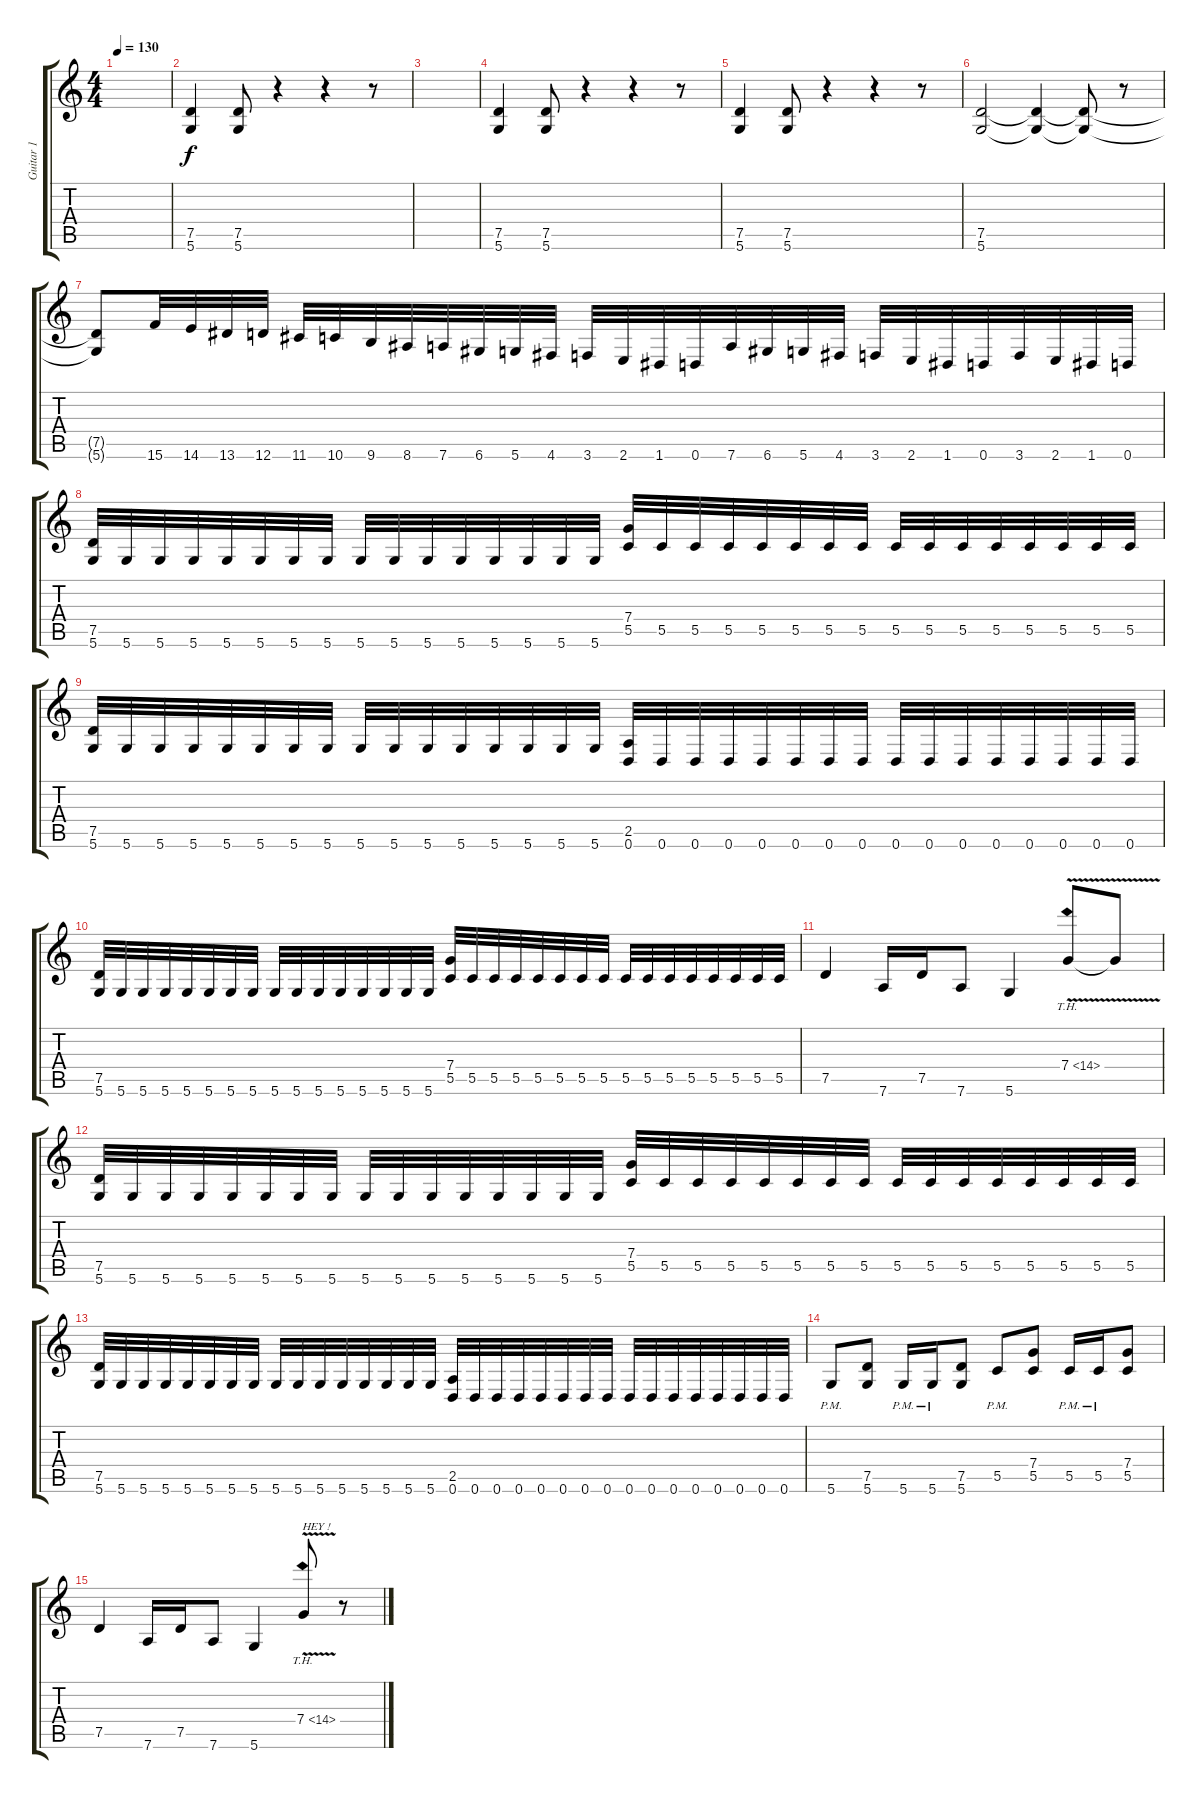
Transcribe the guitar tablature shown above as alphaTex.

\track ("Guitar 1" "Guitar 1") {instrument distortionguitar}
\staff {score tabs}
\tuning (D4 A3 F3 C3 G2 D2) {hide}
\ts (4 4)
\tempo 130
\clef g2
\ks c
|
(7.5 5.6).4 (7.5 5.6).8 r.4 r.4 r.8 |
|
(7.5 5.6).4 (7.5 5.6).8 r.4 r.4 r.8 |
(7.5 5.6).4 (7.5 5.6).8 r.4 r.4 r.8 |
(7.5 5.6).2 (7.5{t} 5.6{t}).4 (7.5{t} 5.6{t}).8 r.8 |
(7.5{t} 5.6{t}).8 15.6.32 14.6.32 13.6.32 12.6.32 11.6.32 10.6.32 9.6.32 8.6.32 7.6.32 6.6.32 5.6.32 4.6.32 3.6.32 2.6.32 1.6.32 0.6.32 7.6.32 6.6.32 5.6.32 4.6.32 3.6.32 2.6.32 1.6.32 0.6.32 3.6.32 2.6.32 1.6.32 0.6.32 |
(7.5 5.6).32 5.6.32 5.6.32 5.6.32 5.6.32 5.6.32 5.6.32 5.6.32 5.6.32 5.6.32 5.6.32 5.6.32 5.6.32 5.6.32 5.6.32 5.6.32 (7.4 5.5).32 5.5.32 5.5.32 5.5.32 5.5.32 5.5.32 5.5.32 5.5.32 5.5.32 5.5.32 5.5.32 5.5.32 5.5.32 5.5.32 5.5.32 5.5.32 |
(7.5 5.6).32 5.6.32 5.6.32 5.6.32 5.6.32 5.6.32 5.6.32 5.6.32 5.6.32 5.6.32 5.6.32 5.6.32 5.6.32 5.6.32 5.6.32 5.6.32 (2.5 0.6).32 0.6.32 0.6.32 0.6.32 0.6.32 0.6.32 0.6.32 0.6.32 0.6.32 0.6.32 0.6.32 0.6.32 0.6.32 0.6.32 0.6.32 0.6.32 |
(7.5 5.6).32 5.6.32 5.6.32 5.6.32 5.6.32 5.6.32 5.6.32 5.6.32 5.6.32 5.6.32 5.6.32 5.6.32 5.6.32 5.6.32 5.6.32 5.6.32 (7.4 5.5).32 5.5.32 5.5.32 5.5.32 5.5.32 5.5.32 5.5.32 5.5.32 5.5.32 5.5.32 5.5.32 5.5.32 5.5.32 5.5.32 5.5.32 5.5.32 |
7.5.4 7.6.16 7.5.16 7.6.8 5.6.4 7.4{th 7 v}.8 7.4{t}.8 |
(7.5 5.6).32 5.6.32 5.6.32 5.6.32 5.6.32 5.6.32 5.6.32 5.6.32 5.6.32 5.6.32 5.6.32 5.6.32 5.6.32 5.6.32 5.6.32 5.6.32 (7.4 5.5).32 5.5.32 5.5.32 5.5.32 5.5.32 5.5.32 5.5.32 5.5.32 5.5.32 5.5.32 5.5.32 5.5.32 5.5.32 5.5.32 5.5.32 5.5.32 |
(7.5 5.6).32 5.6.32 5.6.32 5.6.32 5.6.32 5.6.32 5.6.32 5.6.32 5.6.32 5.6.32 5.6.32 5.6.32 5.6.32 5.6.32 5.6.32 5.6.32 (2.5 0.6).32 0.6.32 0.6.32 0.6.32 0.6.32 0.6.32 0.6.32 0.6.32 0.6.32 0.6.32 0.6.32 0.6.32 0.6.32 0.6.32 0.6.32 0.6.32 |
5.6{pm}.8 (7.5 5.6).8 5.6{pm}.16 5.6{pm}.16 (7.5 5.6).8 5.5{pm}.8 (7.4 5.5).8 5.5{pm}.16 5.5{pm}.16 (7.4 5.5).8 |
7.5.4 7.6.16 7.5.16 7.6.8 5.6.4 7.4{th 7 v}.8{txt "HEY !"} r.8
